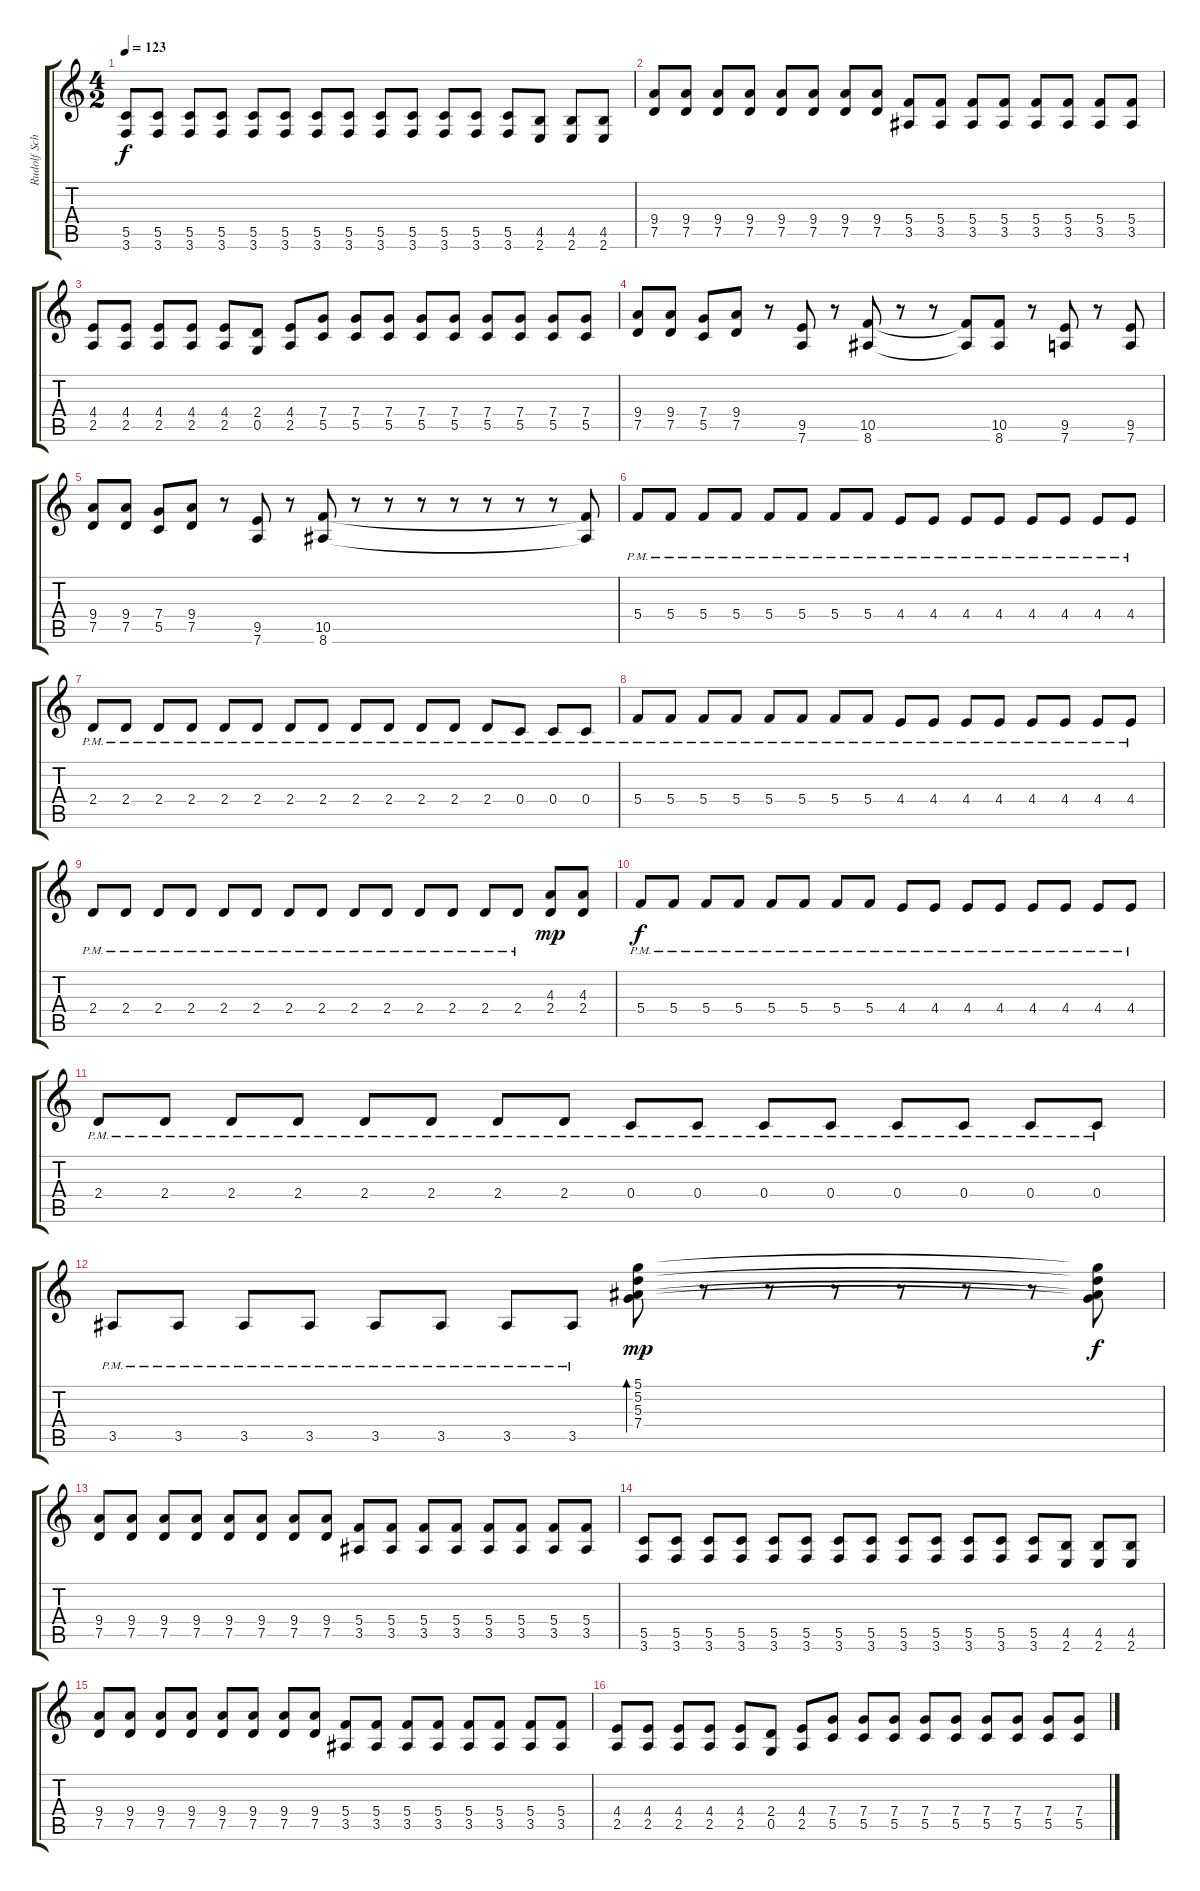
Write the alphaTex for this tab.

\track ("Rudolf Schenker" "Rudolf Sch") {instrument distortionguitar}
\staff {score tabs}
\tuning (D4 A3 F3 C3 G2 D2) {hide}
\ts (4 2)
\tempo 123
\clef g2
\ks c
(5.5 3.6).8{dy f} (5.5 3.6).8 (5.5 3.6).8 (5.5 3.6).8 (5.5 3.6).8 (5.5 3.6).8 (5.5 3.6).8 (5.5 3.6).8 (5.5 3.6).8 (5.5 3.6).8 (5.5 3.6).8 (5.5 3.6).8 (5.5 3.6).8 (4.5 2.6).8 (4.5 2.6).8 (4.5 2.6).8 |
(9.4 7.5).8 (9.4 7.5).8 (9.4 7.5).8 (9.4 7.5).8 (9.4 7.5).8 (9.4 7.5).8 (9.4 7.5).8 (9.4 7.5).8 (5.4 3.5).8 (5.4 3.5).8 (5.4 3.5).8 (5.4 3.5).8 (5.4 3.5).8 (5.4 3.5).8 (5.4 3.5).8 (5.4 3.5).8 |
(4.4 2.5).8 (4.4 2.5).8 (4.4 2.5).8 (4.4 2.5).8 (4.4 2.5).8 (2.4 0.5).8 (4.4 2.5).8 (7.4 5.5).8 (7.4 5.5).8 (7.4 5.5).8 (7.4 5.5).8 (7.4 5.5).8 (7.4 5.5).8 (7.4 5.5).8 (7.4 5.5).8 (7.4 5.5).8 |
(9.4 7.5).8 (9.4 7.5).8 (7.4 5.5).8 (9.4 7.5).8 r.8 (9.5 7.6).8 r.8 (10.5 8.6).8 r.8 r.8 (10.5{t} 8.6{t}).8 (10.5 8.6).8 r.8 (9.5 7.6).8 r.8 (9.5 7.6).8 |
(9.4 7.5).8 (9.4 7.5).8 (7.4 5.5).8 (9.4 7.5).8 r.8 (9.5 7.6).8 r.8 (10.5 8.6).8 r.8 r.8 r.8 r.8 r.8 r.8 r.8 (10.5{t} 8.6{t}).8 |
5.4{pm}.8 5.4{pm}.8 5.4{pm}.8 5.4{pm}.8 5.4{pm}.8 5.4{pm}.8 5.4{pm}.8 5.4{pm}.8 4.4{pm}.8 4.4{pm}.8 4.4{pm}.8 4.4{pm}.8 4.4{pm}.8 4.4{pm}.8 4.4{pm}.8 4.4{pm}.8 |
2.4{pm}.8 2.4{pm}.8 2.4{pm}.8 2.4{pm}.8 2.4{pm}.8 2.4{pm}.8 2.4{pm}.8 2.4{pm}.8 2.4{pm}.8 2.4{pm}.8 2.4{pm}.8 2.4{pm}.8 2.4{pm}.8 0.4{pm}.8 0.4{pm}.8 0.4{pm}.8 |
5.4{pm}.8 5.4{pm}.8 5.4{pm}.8 5.4{pm}.8 5.4{pm}.8 5.4{pm}.8 5.4{pm}.8 5.4{pm}.8 4.4{pm}.8 4.4{pm}.8 4.4{pm}.8 4.4{pm}.8 4.4{pm}.8 4.4{pm}.8 4.4{pm}.8 4.4{pm}.8 |
2.4{pm}.8 2.4{pm}.8 2.4{pm}.8 2.4{pm}.8 2.4{pm}.8 2.4{pm}.8 2.4{pm}.8 2.4{pm}.8 2.4{pm}.8 2.4{pm}.8 2.4{pm}.8 2.4{pm}.8 2.4{pm}.8 2.4{pm}.8 (4.3 2.4).8{dy mp} (4.3 2.4).8 |
5.4{pm}.8{dy f} 5.4{pm}.8 5.4{pm}.8 5.4{pm}.8 5.4{pm}.8 5.4{pm}.8 5.4{pm}.8 5.4{pm}.8 4.4{pm}.8 4.4{pm}.8 4.4{pm}.8 4.4{pm}.8 4.4{pm}.8 4.4{pm}.8 4.4{pm}.8 4.4{pm}.8 |
2.4{pm}.8 2.4{pm}.8 2.4{pm}.8 2.4{pm}.8 2.4{pm}.8 2.4{pm}.8 2.4{pm}.8 2.4{pm}.8 0.4{pm}.8 0.4{pm}.8 0.4{pm}.8 0.4{pm}.8 0.4{pm}.8 0.4{pm}.8 0.4{pm}.8 0.4{pm}.8 |
3.5{pm}.8 3.5{pm}.8 3.5{pm}.8 3.5{pm}.8 3.5{pm}.8 3.5{pm}.8 3.5{pm}.8 3.5{pm}.8 (5.1 5.2 5.3 7.4).8{bd 240 dy mp instrument overdrivenguitar} r.8 r.8 r.8 r.8 r.8 r.8 (5.1{t} 5.2{t} 5.3{t} 7.4{t}).8{dy f} |
(9.4 7.5).8{volume 13 instrument distortionguitar} (9.4 7.5).8 (9.4 7.5).8 (9.4 7.5).8 (9.4 7.5).8 (9.4 7.5).8 (9.4 7.5).8 (9.4 7.5).8 (5.4 3.5).8 (5.4 3.5).8 (5.4 3.5).8 (5.4 3.5).8 (5.4 3.5).8 (5.4 3.5).8 (5.4 3.5).8 (5.4 3.5).8 |
(5.5 3.6).8 (5.5 3.6).8 (5.5 3.6).8 (5.5 3.6).8 (5.5 3.6).8 (5.5 3.6).8 (5.5 3.6).8 (5.5 3.6).8 (5.5 3.6).8 (5.5 3.6).8 (5.5 3.6).8 (5.5 3.6).8 (5.5 3.6).8 (4.5 2.6).8 (4.5 2.6).8 (4.5 2.6).8 |
(9.4 7.5).8 (9.4 7.5).8 (9.4 7.5).8 (9.4 7.5).8 (9.4 7.5).8 (9.4 7.5).8 (9.4 7.5).8 (9.4 7.5).8 (5.4 3.5).8 (5.4 3.5).8 (5.4 3.5).8 (5.4 3.5).8 (5.4 3.5).8 (5.4 3.5).8 (5.4 3.5).8 (5.4 3.5).8 |
(4.4 2.5).8 (4.4 2.5).8 (4.4 2.5).8 (4.4 2.5).8 (4.4 2.5).8 (2.4 0.5).8 (4.4 2.5).8 (7.4 5.5).8 (7.4 5.5).8 (7.4 5.5).8 (7.4 5.5).8 (7.4 5.5).8 (7.4 5.5).8 (7.4 5.5).8 (7.4 5.5).8 (7.4 5.5).8
